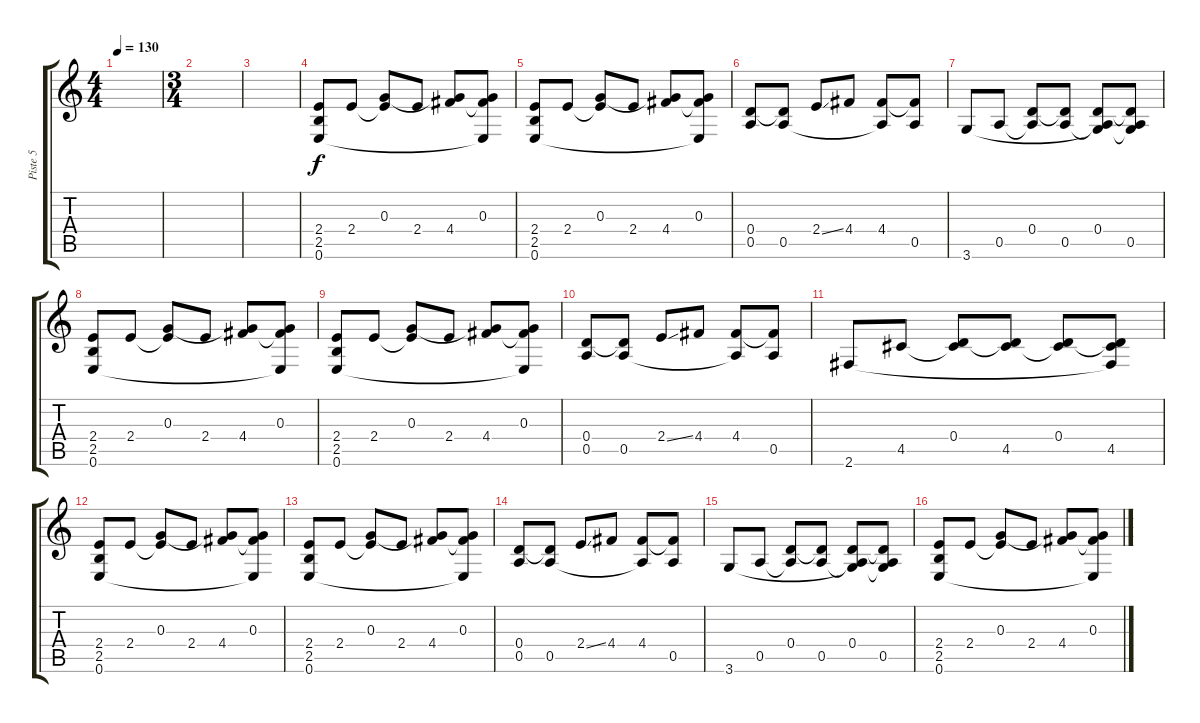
\track ("Piste 5" "Piste 5") {instrument electricguitarclean}
\staff {score tabs}
\tuning (E4 B3 G3 D3 A2 E2) {hide}
\ts (4 4)
\tempo 130
\clef g2
\ks c
|
\ts (3 4)
|
|
(2.4 2.5 0.6).8 2.4.8 (0.3 2.4{t}).8 2.4.8 (0.3{t} 4.4).8 (0.3 4.4{t} 0.6{t}).8 |
(2.4 2.5 0.6).8 2.4.8 (0.3 2.4{t}).8 2.4.8 (0.3{t} 4.4).8 (0.3 4.4{t} 0.6{t}).8 |
(0.4 0.5).8 (0.4{t} 0.5).8 2.4{ss}.8 4.4.8 (4.4 0.5{t}).8 (4.4{t} 0.5).8 |
3.6.8 0.5.8 (0.4 0.5{t}).8 (0.4{t} 0.5).8 (0.4 0.5{t} 3.6{t}).8 (0.4{t} 0.5 3.6{t}).8 |
(2.4 2.5 0.6).8 2.4.8 (0.3 2.4{t}).8 2.4.8 (0.3{t} 4.4).8 (0.3 4.4{t} 0.6{t}).8 |
(2.4 2.5 0.6).8 2.4.8 (0.3 2.4{t}).8 2.4.8 (0.3{t} 4.4).8 (0.3 4.4{t} 0.6{t}).8 |
(0.4 0.5).8 (0.4{t} 0.5).8 2.4{ss}.8 4.4.8 (4.4 0.5{t}).8 (4.4{t} 0.5).8 |
2.6.8 4.5.8 (0.4 4.5{t}).8 (0.4{t} 4.5).8 (0.4 4.5{t}).8 (0.4{t} 4.5 2.6{t}).8 |
(2.4 2.5 0.6).8 2.4.8 (0.3 2.4{t}).8 2.4.8 (0.3{t} 4.4).8 (0.3 4.4{t} 0.6{t}).8 |
(2.4 2.5 0.6).8 2.4.8 (0.3 2.4{t}).8 2.4.8 (0.3{t} 4.4).8 (0.3 4.4{t} 0.6{t}).8 |
(0.4 0.5).8 (0.4{t} 0.5).8 2.4{ss}.8 4.4.8 (4.4 0.5{t}).8 (4.4{t} 0.5).8 |
3.6.8 0.5.8 (0.4 0.5{t}).8 (0.4{t} 0.5).8 (0.4 0.5{t} 3.6{t}).8 (0.4{t} 0.5 3.6{t}).8 |
(2.4 2.5 0.6).8 2.4.8 (0.3 2.4{t}).8 2.4.8 (0.3{t} 4.4).8 (0.3 4.4{t} 0.6{t}).8
